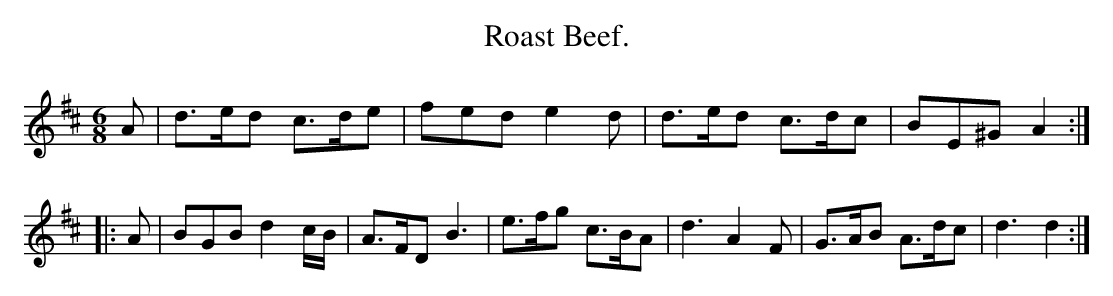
X:1
T:Roast Beef.
M:6/8
L:1/8
K:D
A|d>ed c>de  |fed  e2d|d>ed c>dc|BE^G A2::
A|BGB  d2c/B/|A>FD B3 |e>fg c>BA|d3   A2F|G>AB A>dc|d3 d2:|
